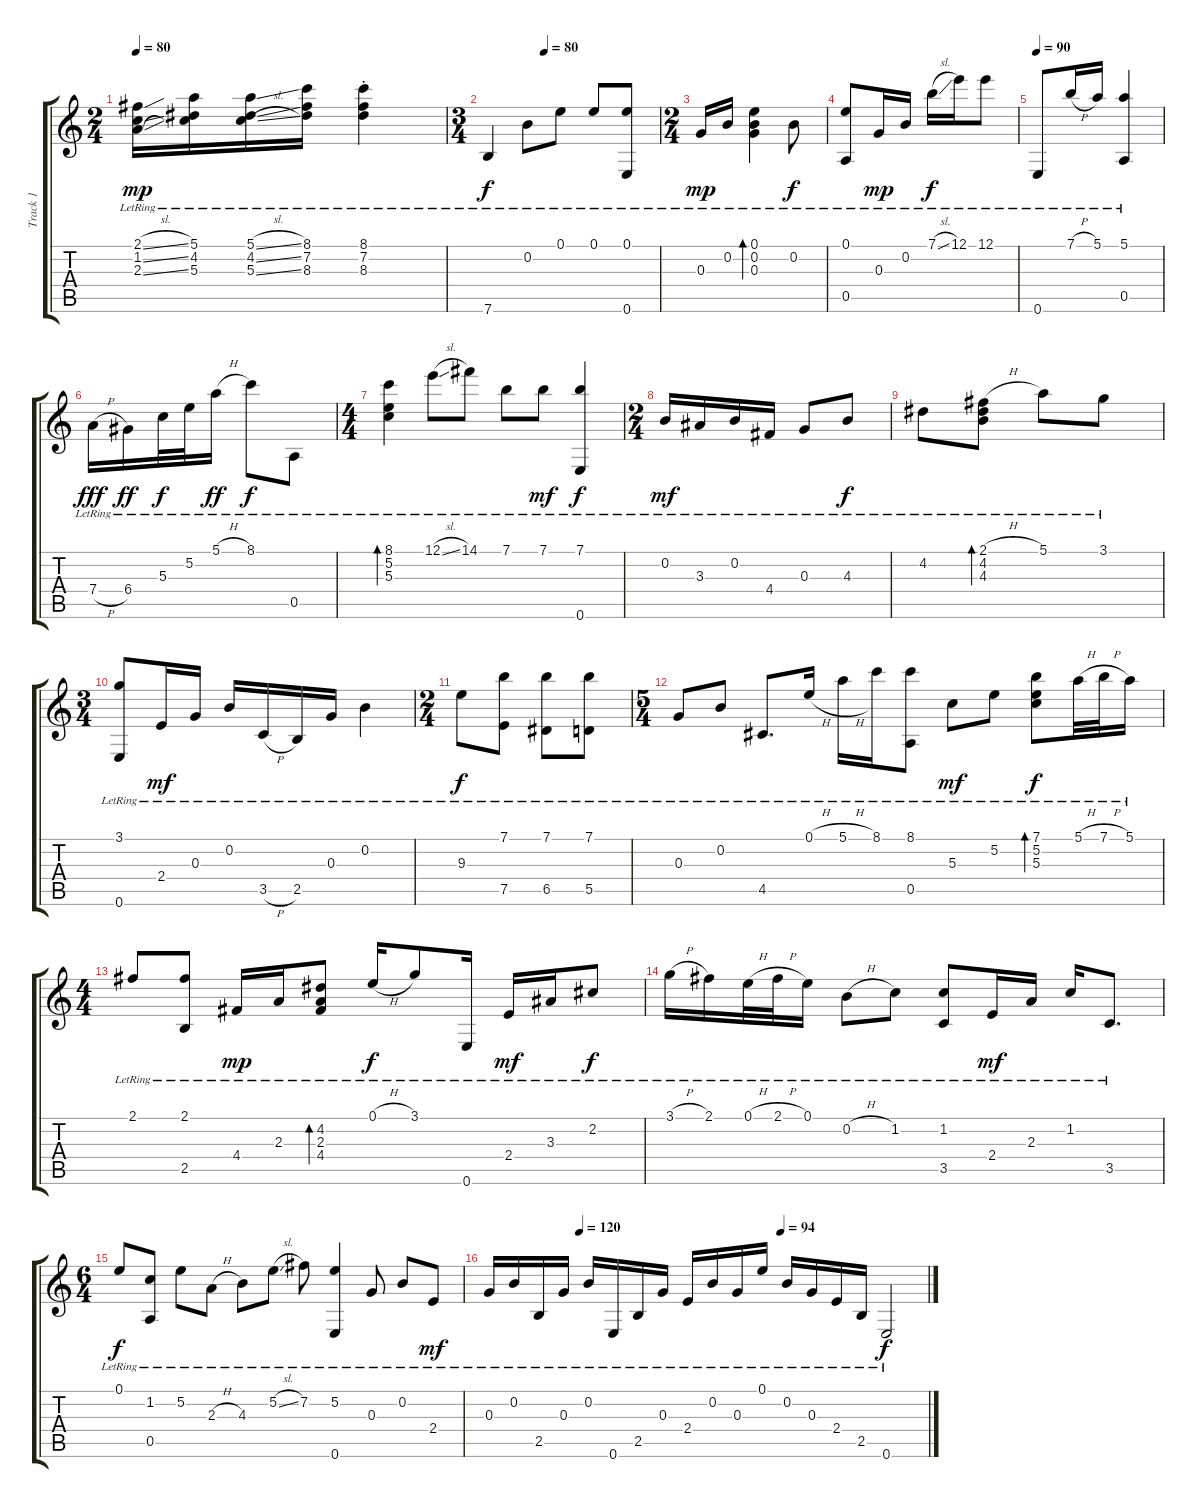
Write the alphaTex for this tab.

\track ("Track 1" "Track 1") {instrument acousticguitarnylon}
\staff {score tabs}
\tuning (E4 B3 G3 D3 A2 E2) {hide}
\ts (2 4)
\tempo 80
\clef g2
\ks c
(2.1{sl lr} 1.2{sl lr} 2.3{sl lr}).16{dy mp} (5.1{lr} 4.2{lr} 5.3{lr}).16 (5.1{sl lr} 4.2{sl lr} 5.3{sl lr}).16 (8.1{lr} 7.2{lr} 8.3{lr}).16 (8.1{st lr} 7.2{lr} 8.3{lr}).4 |
\ts (3 4)
\tempo (80 0.3333333333333333)
7.6{lr}.4{dy f} 0.2{lr}.8 0.1{lr}.8 0.1{lr}.8 (0.1{lr} 0.6{lr}).8 |
\ts (2 4)
0.3{lr}.16{dy mp} 0.2{lr}.16 (0.1 0.2 0.3{lr}).4{bd 480} 0.2{lr}.8{dy f} |
(0.1{lr} 0.5{lr}).8 0.3{lr}.16{dy mp} 0.2{lr}.16 7.1{sl lr}.16{dy f} 12.1{lr}.16 12.1{lr}.8 |
\tempo 90
0.6{lr}.8 7.1{h lr}.16 5.1{lr}.16 (5.1{lr} 0.5{lr}).4 |
7.4{h lr}.16{dy fff} 6.4{lr}.16{dy ff} 5.3{lr}.32{dy f} 5.2{lr}.32 5.1{h lr}.16{dy ff} 8.1{lr}.8{dy f} 0.5{lr}.8 |
\ts (4 4)
(8.1{lr} 5.2{lr} 5.3{lr}).4{bd 480} 12.1{sl lr}.8 14.1{lr}.8 7.1{lr}.8 7.1{lr}.8{dy mf} (7.1{lr} 0.6{lr}).4{dy f} |
\ts (2 4)
0.2{lr}.16{dy mf} 3.3{lr}.16 0.2{lr}.16 4.4{lr}.16 0.3{lr}.8 4.3{lr}.8{dy f} |
4.2{lr}.8 (2.1{h lr} 4.2{lr} 4.3{lr}).8{bd 480} 5.1{lr}.8 3.1{lr}.8 |
\ts (3 4)
(3.1{lr} 0.6{lr}).8 2.4{lr}.16{dy mf} 0.3{lr}.16 0.2{lr}.16 3.5{h lr}.16 2.5{lr}.16 0.3{lr}.16 0.2{lr}.4 |
\ts (2 4)
9.3{lr}.8{dy f} (7.1{lr} 7.5{lr}).8 (7.1{lr} 6.5{lr}).8 (7.1{lr} 5.5{lr}).8 |
\ts (5 4)
0.3{lr}.8 0.2{lr}.8 4.5{lr}.8{d} 0.1{h lr}.16 5.1{h lr}.16 8.1{lr}.16 (8.1{lr} 0.5{lr}).8 5.3{lr}.8{dy mf} 5.2{lr}.8 (7.1{lr} 5.2{lr} 5.3{lr}).8{bd 480 dy f} 5.1{h lr}.32 7.1{h lr}.32 5.1{lr}.16 |
\ts (4 4)
2.1{lr}.8 (2.1{lr} 2.5{lr}).8 4.4{lr}.16{dy mp} 2.3{lr}.16 (4.2{lr} 2.3{lr} 4.4{lr}).8{bd 480} 0.1{h lr}.16{dy f} 3.1{lr}.8 0.6{lr}.16 2.4{lr}.16{dy mf} 3.3{lr}.16 2.2{lr}.8{dy f} |
3.1{h lr}.16 2.1{lr}.16 0.1{h lr}.32 2.1{h lr}.32 0.1{lr}.16 0.2{h lr}.8 1.2{lr}.8 (1.2{lr} 3.5{lr}).8 2.4{lr}.16{dy mf} 2.3{lr}.16 1.2{lr}.16 3.5{lr}.8{d} |
\ts (6 4)
0.1{lr}.8{dy f} (1.2{lr} 0.5{lr}).8 5.2{lr}.8 2.3{h lr}.8 4.3{lr}.8 5.2{sl lr}.8 7.2{lr}.8 (5.2{lr} 0.6{lr}).4 0.3{lr}.8 0.2{lr}.8 2.4{lr}.8{dy mf} |
\tempo (120 0.20833333333333334)
\tempo (94 0.6666666666666666)
0.3{lr}.16 0.2{lr}.16 2.5{lr}.16 0.3{lr}.16 0.2{lr}.16 0.6{lr}.16 2.5{lr}.16 0.3{lr}.16 2.4{lr}.16 0.2{lr}.16 0.3{lr}.16 0.1{lr}.16 0.2{lr}.16 0.3{lr}.16 2.4{lr}.16 2.5{lr}.16 0.6{lr}.2{dy f}
